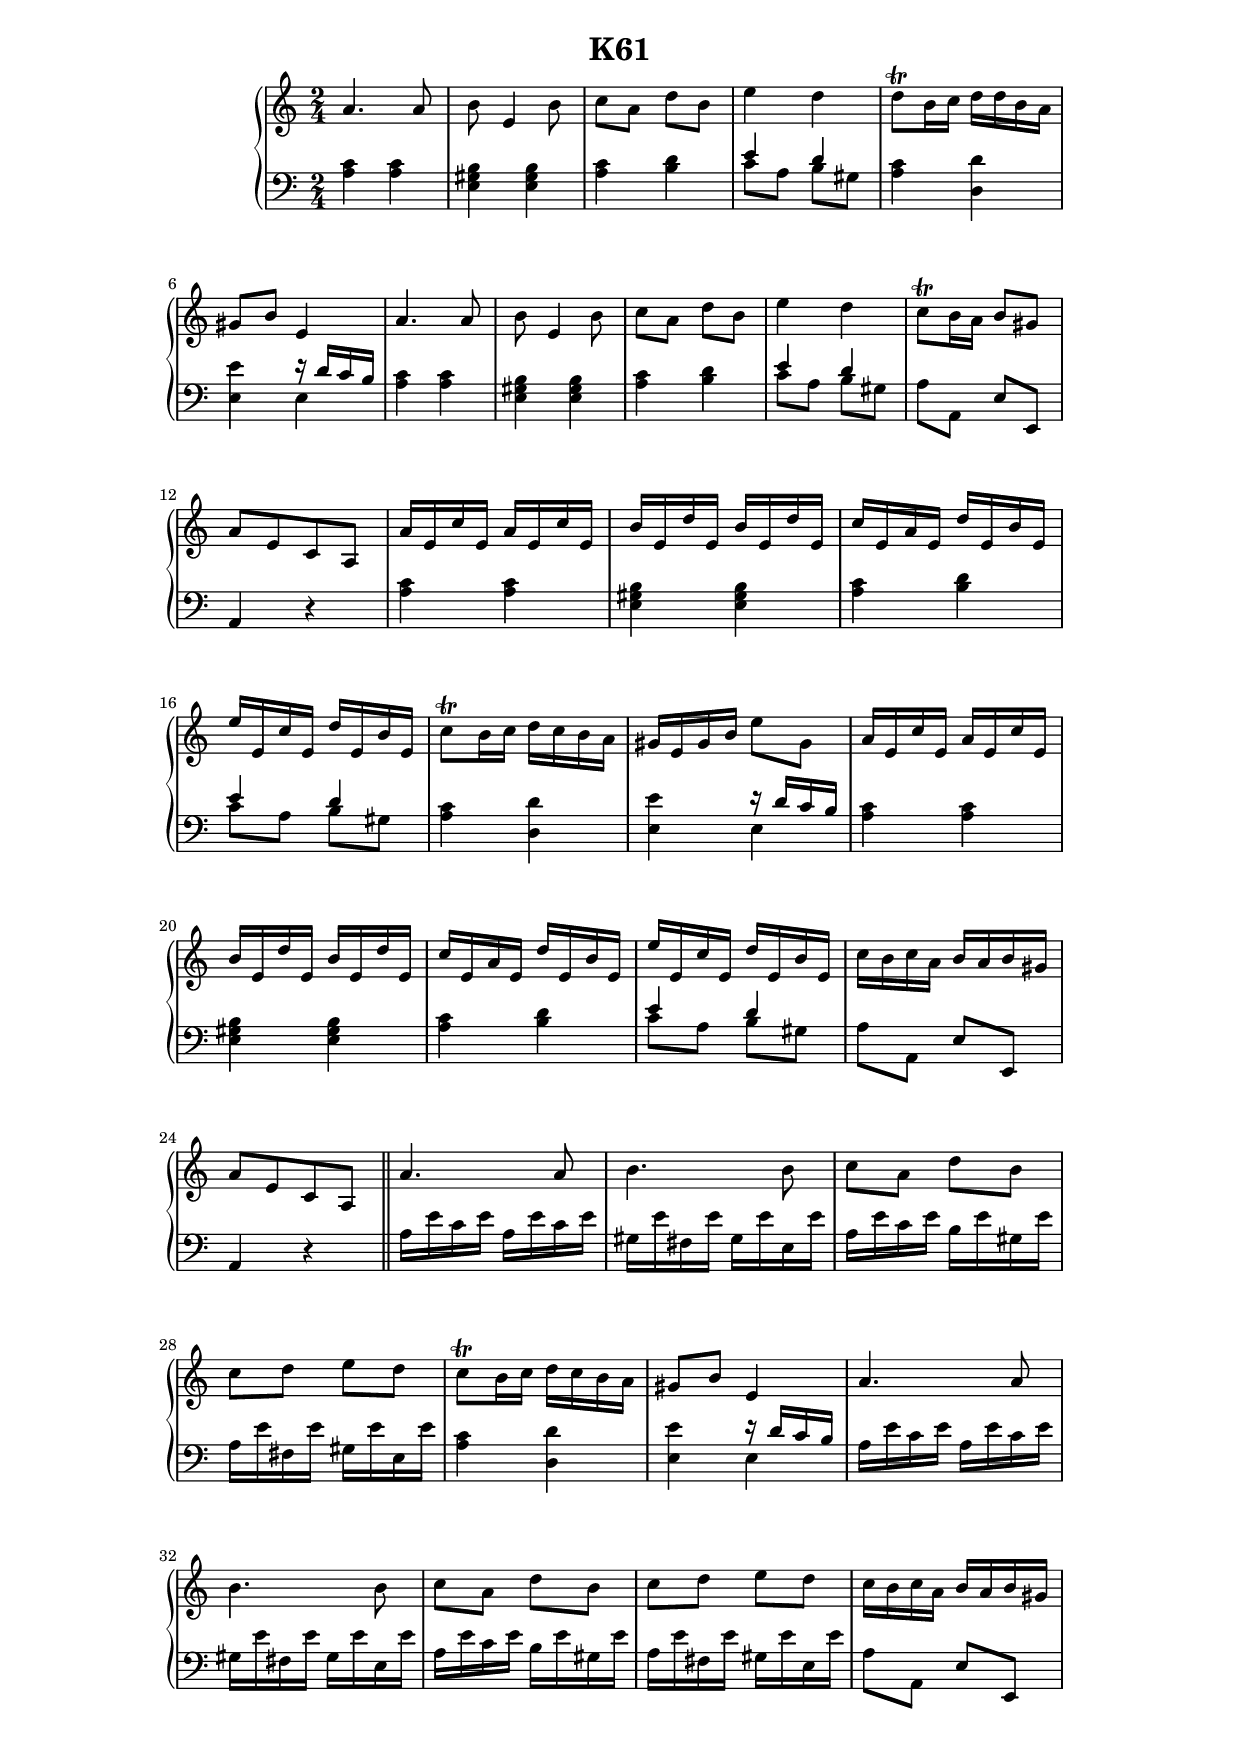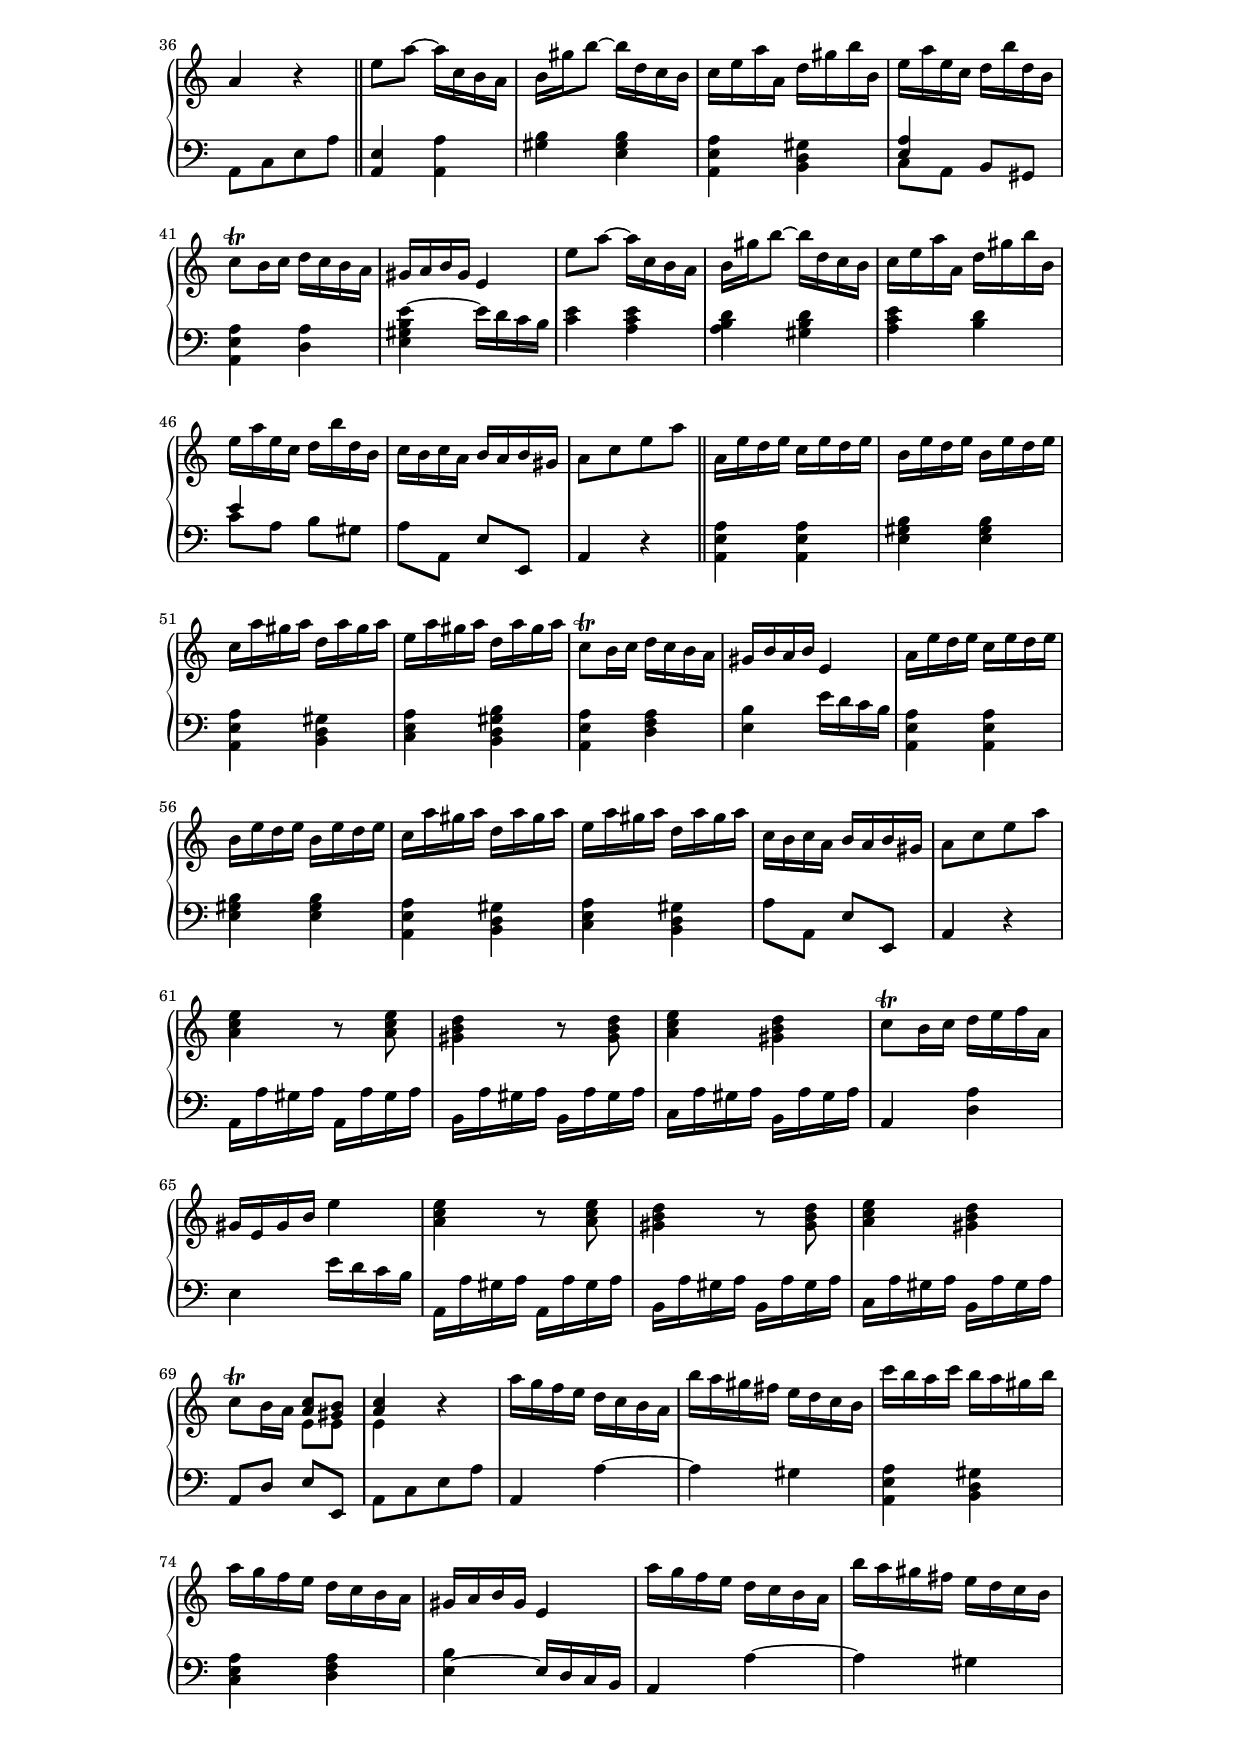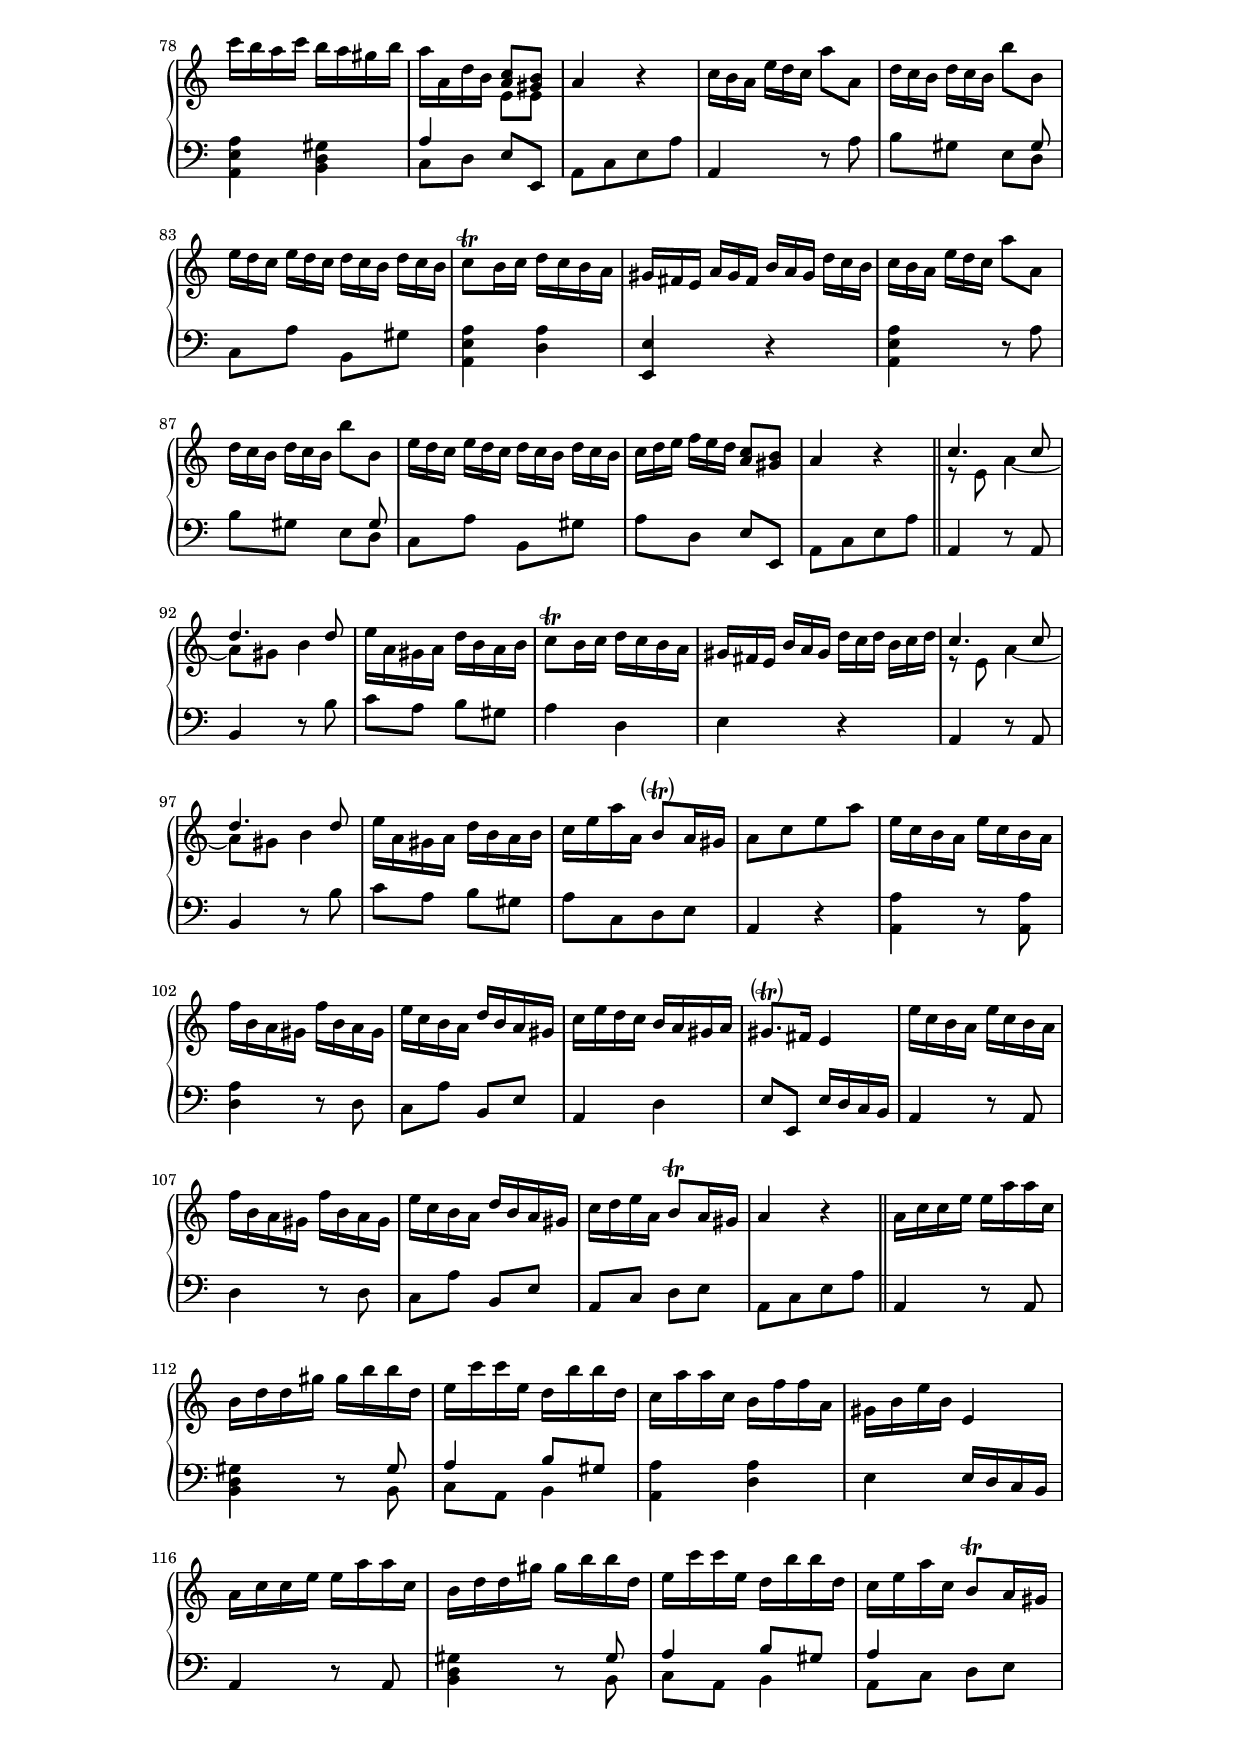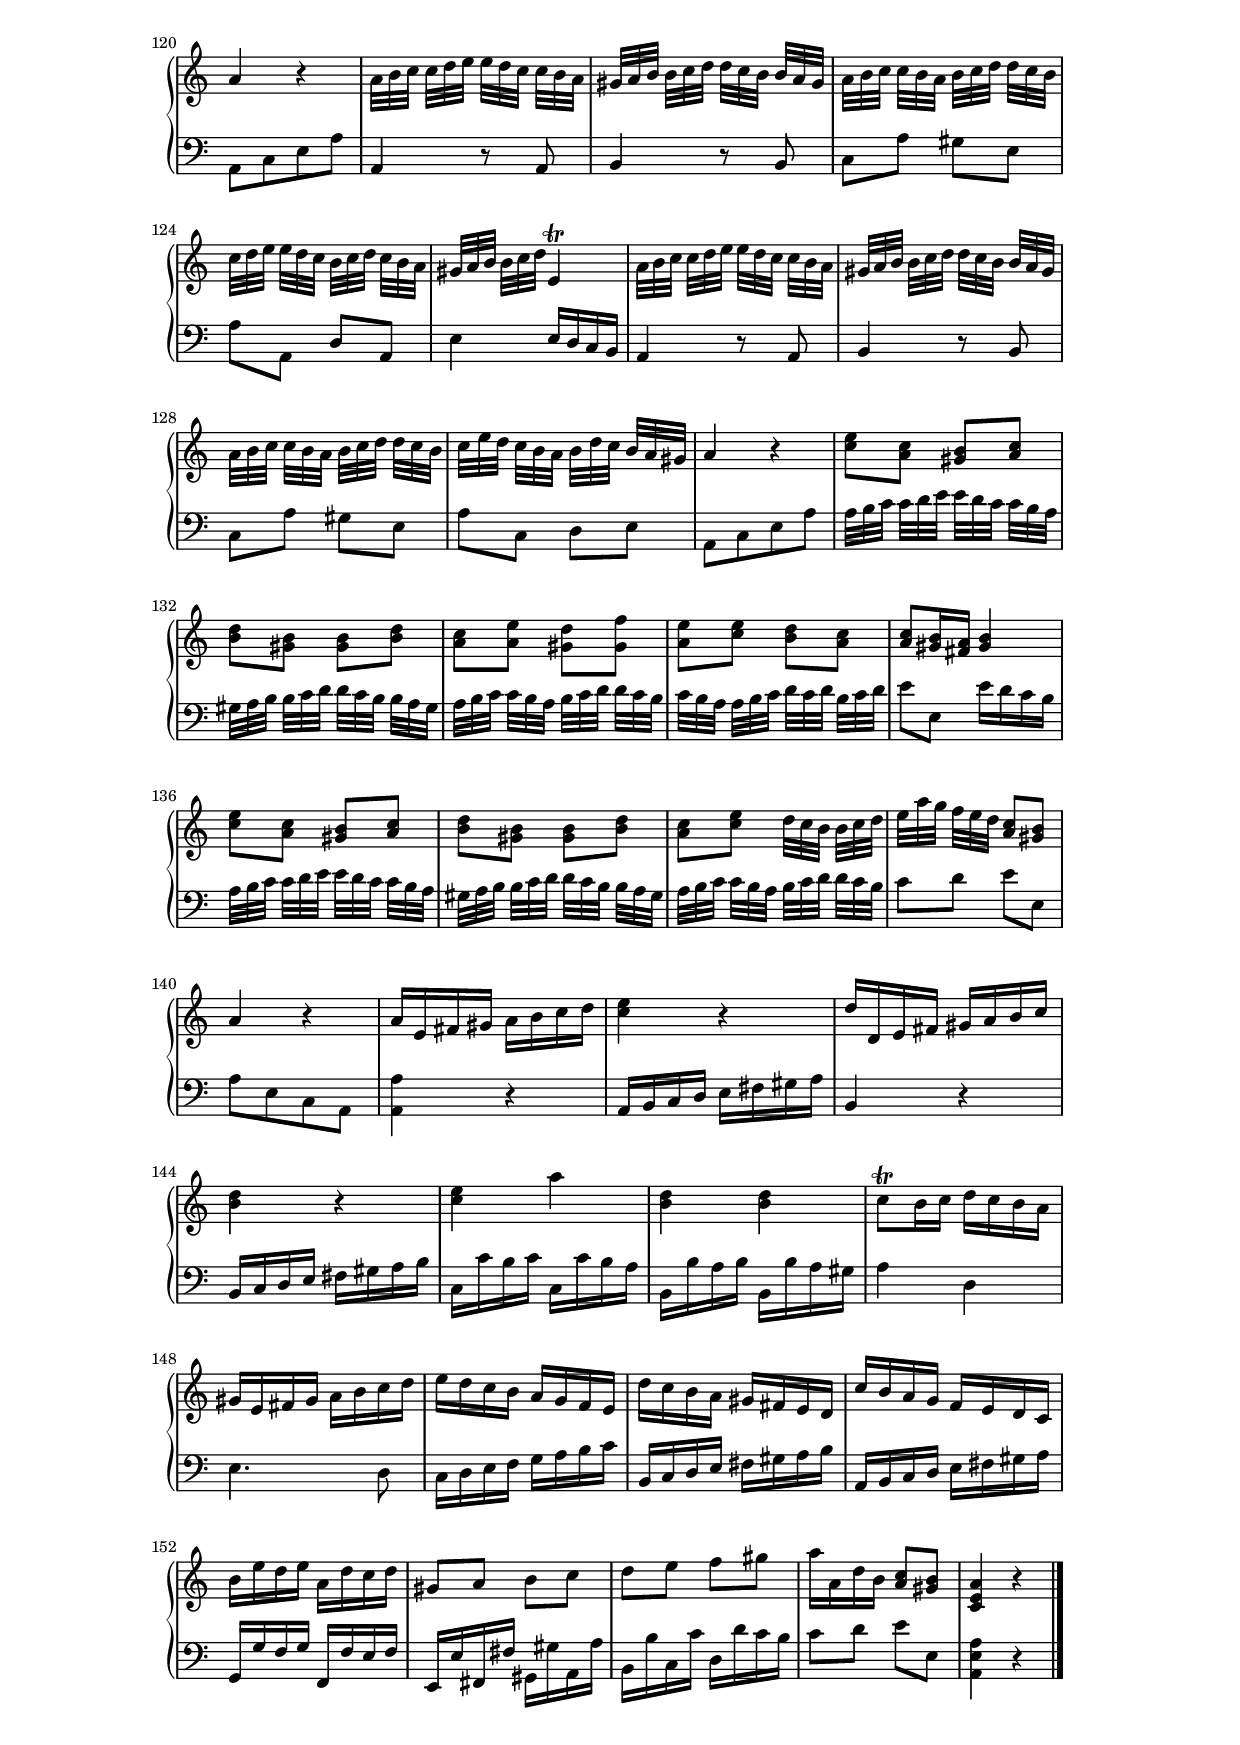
\version "2.18.2"
\version "2.18.2"

su = \stemUp
sd = \stemDown
sn = \stemNeutral
tu = \tieUp
td = \tieDown
tn = \tieNeutral
cstr = \change Staff = "right"
cstl = \change Staff = "left"

global = {
  \key a \minor
  \time 2/4
  \override ParenthesesItem #'font-size = #+2
}

right = \relative c'' {
  \global
 
  \repeat unfold 2 {
    a4. a8 
    b e,4 b'8
    c a d b
    e4 d
  } \alternative {
    { d8-\trill b16 c d d b a
      gis8 b e,4 }
    { c'8-\trill b16 a b8 gis
      a[ e c a] }
  }
  
  \repeat unfold 2 {
    a'16 e c' e, a e c' e, 
    b' e, d' e, b' e, d' e, 
    c' e, a e d' e, b' e, 
    e' e, c' e, d' e, b' e,
  } \alternative {
    { c'8-\trill b16 c d c b a
      gis e gis b e8 gis, }
    { c16 b c a b a b gis
      a8[ e c a] }
  } \bar "||"
  
  \repeat unfold 2 {
    a'4. a8
    b4. b8
    c a d b
    c d e d
  } \alternative {
    { c8-\trill b16 c d c b a
      gis8 b e,4 }
    { c'16  b c a b a b gis 
      a4 r }
  } \bar "||"
  
  \repeat unfold 2 {
    e'8 a ~ a16 c, b a
    b gis' b8 ~ b16 d, c b
    c e a a, d gis b b,
    e a e c d b' d, b
  } \alternative {
    { c8-\trill b16 c d c b a
      gis a b gis e4 }
    { c'16 b c a b a b gis
      a8[ c e a] }
  } \bar "||"
  
  \repeat unfold 2 {
    a,16 e' d e c e d e
    b e d e b e d e
    c a' gis a d, a' gis a
    e a gis a d, a' gis a
  } \alternative {
    { c,8-\trill b16 c d c b a
      gis b a b e,4 }
    { c'16 b c a b a b gis
      a8[ c e a] }
  }

  \repeat unfold 2 {
    <a, c e>4 r8 q
    <gis b d>4 r8 q
    <a c e>4 <gis b d>
    c8-\trill b16 
  } \alternative {
    { c d e f a,
      gis e gis b e4 }
    { a,16 <<{ <a c>8 <gis b> <a c>4 } 
        \\ { e8 e e4 }>> r4 }
  }
  
  \repeat unfold 2 {
    a'16 g f e d c b a
    b' a gis fis e d c b
    c'b a c b a gis b
  } \alternative {
    { a g f e d c b a
      gis a b gis e4 }
    { a'16 a, d b <<{ <a c>8 <gis b> } \\ { e8 e }>>
      a4 r }
  }
  
  \repeat unfold 2 {
    c16*2/3[ b a] e'[ d c] a'8 a,
    d16*2/3[ c b] d c b b'8 b,
    e16*2/3[ d c] e[ d c] d[ c b] d[ c b]
  } \alternative {
    { c8-\trill b16 c d c b a
      gis16*2/3[ fis e] a[ gis fis] b[ a gis] d'[ c b] }
    { c[ d e] f[ e d] <a c>8 <gis b>
      a4 r }
  } \bar "||"
  
  \repeat unfold 2 {
    <<{ c4. c8 d4. d8 } \\ { r8 e, a4 ~ a8 gis b4 }>>
    e16 a, gis a d b a b
  } \alternative {
    { c8-\trill b16 c d c b a
      gis16*2/3[ fis e] b'[ a gis] d'[ c d] b[ c d] }
    { c16 e a a, b8-\parenthesize-\trill a16 gis
      a8[ c e a] }
  }
  
  \repeat unfold 2 {
    \repeat unfold 2 { e16 c b a }
    \repeat unfold 2 { f' b, a gis }
    e' c b a d b a gis
  } \alternative {
    { c e d c b a gis a
      gis8.-\parenthesize-\trill fis16 e4 }
    { c'16 d e a, b8-\trill a16 gis
      a4 r }
  } \bar "||"
  
  \repeat unfold 2 {
    a16 c c e e a a c,
    b d d gis gis b b d,
    e c' c e, d b' b d,
  } \alternative {
    { c a' a c, b f' f a,
      gis b e b e,4 }
    { c'16 e a c, b8-\trill a16 gis
      a4 r }
  }
  
  \repeat unfold 2 { 
    a32*4/3[ b c] c[ d e] e[ d c] c[ b a]
    gis[ a b] b[ c d] d[ c b] b[ a gis]
    a[ b c] c[ b a] b[ c d] d[ c b]
  } \alternative {
    { c[ d e] e[ d c] b[ c d] c[ b a]
      gis[ a b] b[ c d] e,4-\trill }
    { c'32*4/3[ e d] c[ b a] b[ d c] b[ a gis]
      a4 r }
  }
  
  \repeat unfold 2 {
    <c e>8 <a c> <gis b> <a c>
    <b d> <gis b> q <b d>
    <a c>
  } \alternative {
    { <a e'> <gis d'> <gis f'>
      <a e'> <c e> <b d> <a c>
      q <gis b>16 <fis a> <gis b>4 }
    { <c e>8 d32*4/3[ c b] b[ c d]
      e[ a g] f[ e d] <a c>8 <gis b>
      a4 r }
  }
  
  a16 e fis gis a b c d
  <c e>4 r
  d16 d, e fis gis a b c
  <b d>4 r
  <c e>4 a'4
  <b, d> q
  
  c8-\trill b16 c d c b a
  gis e fis gis a b c d
  e d c b a g f e
  d' c b a gis fis e d
  c' b a g f e d c
  
  b' e d e a, d c d
  gis,8 a b c
  d e f gis
  a16 a, d b <a c>8 <gis b>
  <c, e a>4 r \bar "|."
}
 
left = \relative c' {
  \global

  \repeat unfold 2 {
    \repeat unfold 2 {
      <a c>4 q
      <e gis b> q
      <a c> <b d>
      <<{ e4 d } \\ { c8 a b gis }>>
    } \alternative {
      { <a c>4 <d, d'>
        <e e'> <<{ r16 d' c b } \\ { e,4 }>> }
      { a8 a, e' e,
        a4 r }
    }
  }
  
  \repeat unfold 2 {
    a'16 e' c e a, e' c e
    gis, e' fis, e' gis, e' e, e'
    a, e' c e b e gis, e'
    a, e' fis, e' gis, e' e, e'
  } \alternative {
    { <a, c>4 <d, d'>
      <e e'> <<{ r16 d' c b } \\ { e,4 }>> }
    { a8 a, e' e,
      a[ c e a] }
  } \bar "||"
  
  <a, e'>4 <a a'>
  <gis' b> <e gis b>
  <a, e' a> <b d gis>
  <<{ <e a>4 } \\ { c8 a }>> b gis
  <a e' a>4 <d a'>
  < e gis b e> ~ e'16 d c b
  
  <c e>4 <a c e>
  <a b d> <gis b d>
  <a c e> <b d>
  <<{ e4 } \\ { c8 a }>> b gis
  a a, e' e,
  a4 r \bar "||"
   
  \repeat unfold 2 {
    <a e' a>4 q
    <e' gis b> q
    <a, e' a> <b d gis>
    <c e a>
  } \alternative {
    { <b d gis b>
      <a e' a> <d f a>
      <e b'> e'16 d c b }
    { <b, d gis>4
      a'8 a, e' e,
      a4 r }
  }
  
  \repeat unfold 2 {
    \repeat unfold 2 { a16 a' gis a }
    \repeat unfold 2 { b, a' gis a }
    c, a' gis a b, a' gis a
  } \alternative {
    { a,4 <d a'>
      e e'16 d c b }
    { a,8 d e e,
      a8[ c e a] }
  }
  
  \repeat unfold 2 {
    a,4 a' ~
    a gis 
    <a, e' a> <b d gis>
  } \alternative {
    { <c e a> <d f a>
      <e b'> ~ e16 d c b }
    { <<{ a'4 } \\ { c,8 d }>> e e,
      a[ c e a] }
  }
  
  a,4 \repeat unfold 2 {
    r8 a'
    b gis <<{ s gis } \\ { e d }>> 
    c a' b, gis'
  } \alternative {
    { <a, e' a>4 <d a'>
      <e, e'> r <a e' a>4 }
    { a'8 d, e e,
      a[ c e a] }
  }
  
  \repeat unfold 2 {
    a,4 r8 a
    b4 r8 b'
    c a b gis
  } \alternative {
    { a4 d, e r }
    { a8[ c, d e] a,4 r }
  }
  
  <a a'>4 r8 q
  <d a'>4 r8 d 
  c a' b, e
  a,4 d
  e8 e, e'16 d c b
  
  a4 r8 a
  d4 r8 d
  c a' b, e
  a, c d e
  a,[ c e a] \bar "||"
  
  \repeat unfold 2 {
    a,4 r8 a
    <b d gis>4 r8 
    <<{ gis'8 a4 b8 gis } \\ { b, c a b4 }>>
  } \alternative {
    { <a a'>4 <d a'>
      e e16 d c b }
    { <<{ a'4 } \\ { a,8 c d e }>>
      a,8[ c e a] }
  }
  
  \repeat unfold 2 {
    a,4 r8 a
    b4 r8 b
    c a' gis e
  } \alternative {
    { a a, d a 
      e '4 e16 d c b }
    { a'8 c, d e
      a,[ c e a] }
  }
  
  \repeat unfold 2 {
    a32*4/3[ b c] c[ d e] e[ d c] c[ b a]
    gis[ a b] b[ c d] d[ c b] b[ a gis]
    a[ b c] c[ b a] b[ c d] d[ c b]
  } \alternative {
    { c[ b a] a[ b c] d[ c d] b[ c d]
      e8 e, e'16 d c b }
    { c8 d e e,
      a[ e c a] }
  }
  
  <a a'> 4 r
  a16 b c d e fis gis a
  b,4 r
  b16 c d e fis gis a b
  c, c' b c c, c' b a
  b, b' a b b, b' a gis
  
  a4 d, e4. d8
  c16 d e f g a b c
  b, c d e fis gis a b
  a, b c d e fis gis a
  
  g, g' f g f, f' e f
  e, e' fis, fis' gis, gis' a, a'
  b, b' c, c' d, d' c b
  c8 d e e,
  <a, e' a>4 r \bar "|."
}


#(set-global-staff-size 17.3)

\header {
  title = "K61"
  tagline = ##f
}

\paper {
  #(set-paper-size "a4")
  print-page-number = ##f
  between-system-padding = #0.1
  between-system-space = #0.1
  ragged-last-bottom = ##f
  ragged-bottom = ##f
  left-margin = 3 \cm
  right-margin = 3 \cm
}

\score {
  \new PianoStaff <<
    \new Staff = "right" {
      \right
    }
    \new Staff = "left" { 
      \clef bass \left 
    }
  >>
  \layout { }
}
